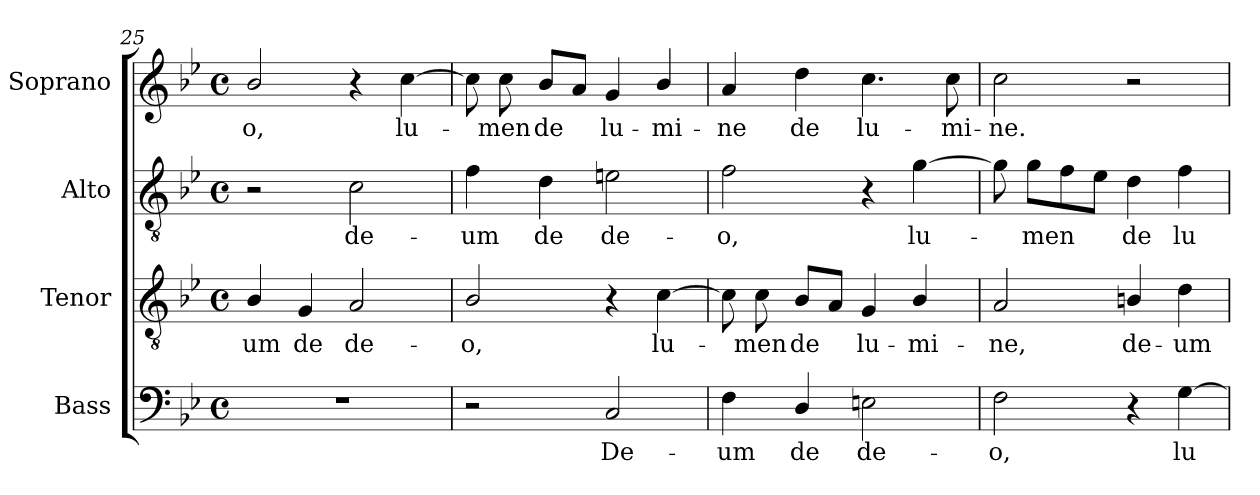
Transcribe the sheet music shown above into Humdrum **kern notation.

**kern	**text	**kern	**text	**kern	**text	**kern	**text
*part4	*part4	*part3	*part3	*part2	*part2	*part1	*part1
*staff4	*staff4	*staff3	*staff3	*staff2	*staff2	*staff1	*staff1
*I"Bass	*	*I"Tenor	*	*I"Alto	*	*I"Soprano	*
*I'B.	*	*I'T.	*	*I'A.	*	*I'S.	*
*clefF4	*	*clefGv2	*	*clefGv2	*	*clefG2	*
*	*	*ITrd7c12	*	*ITrd7c12	*	*	*
*k[b-e-]	*	*k[b-e-]	*	*k[b-e-]	*	*k[b-e-]	*
*B-:	*	*B-:	*	*B-:	*	*B-:	*
*M4/4	*	*M4/4	*	*M4/4	*	*M4/4	*
*met(c)	*	*met(c)	*	*met(c)	*	*met(c)	*
=25	=25	=25	=25	=25	=25	=25	=25
!	!	!	!LO:LY:b:color=#000000	!	!	!	!
!	!	!	!	!	!	!	!LO:LY:b:color=#000000
1r	.	4BB-i/	-um	2r	.	2b-i/	-o,
!	!	!	!LO:LY:b:color=#000000	!	!	!	!
.	.	4GGi/	de	.	.	.	.
!	!	!	!LO:LY:b:color=#000000	!	!	!	!
!	!	!	!	!	!LO:LY:b:color=#000000	!	!
.	.	2AAi/	de-	2Ci\	de-	4r	.
!	!	!	!	!	!	!	!LO:LY:b:color=#000000
.	.	.	.	.	.	[4cci\	lu-
!!LO:LB:g=z
=26	=26	=26	=26	=26	=26	=26	=26
!	!	!	!LO:LY:b:color=#000000	!	!	!	!
!	!	!	!	!	!LO:LY:b:color=#000000	!	!
2r	.	2BB-i/	-o,	4Fi\	-um	8cci\]	.
!	!	!	!	!	!	!	!LO:LY:b:color=#000000
.	.	.	.	.	.	8cci\	-men
!	!	!	!	!	!LO:LY:b:color=#000000	!	!
!	!	!	!	!	!	!	!LO:LY:b:color=#000000
.	.	.	.	4Di\	de	8b-i/L	de
.	.	.	.	.	.	8ai/J	.
!	!LO:LY:b:color=#000000	!	!	!	!	!	!
!	!	!	!	!	!LO:LY:b:color=#000000	!	!
!	!	!	!	!	!	!	!LO:LY:b:color=#000000
2Ci/	De-	4r	.	2Eni\	de-	4gi/	lu-
!	!	!	!LO:LY:b:color=#000000	!	!	!	!
!	!	!	!	!	!	!	!LO:LY:b:color=#000000
.	.	[4Ci\	lu-	.	.	4b-i/	-mi-
=27	=27	=27	=27	=27	=27	=27	=27
!	!LO:LY:b:color=#000000	!	!	!	!	!	!
!	!	!	!	!	!LO:LY:b:color=#000000	!	!
!	!	!	!	!	!	!	!LO:LY:b:color=#000000
4Fi\	-um	8Ci\]	.	2Fi\	-o,	4ai/	-ne
!	!	!	!LO:LY:b:color=#000000	!	!	!	!
.	.	8Ci\	-men	.	.	.	.
!	!LO:LY:b:color=#000000	!	!	!	!	!	!
!	!	!	!LO:LY:b:color=#000000	!	!	!	!
!	!	!	!	!	!	!	!LO:LY:b:color=#000000
4Di/	de	8BB-i/L	de	.	.	4ddi\	de
.	.	8AAi/J	.	.	.	.	.
!	!LO:LY:b:color=#000000	!	!	!	!	!	!
!	!	!	!LO:LY:b:color=#000000	!	!	!	!
!	!	!	!	!	!	!	!LO:LY:b:color=#000000
2Eni\	de-	4GGi/	lu-	4r	.	4.cci\	lu-
!	!	!	!LO:LY:b:color=#000000	!	!	!	!
!	!	!	!	!	!LO:LY:b:color=#000000	!	!
.	.	4BB-i/	-mi-	[4Gi\	lu-	.	.
!	!	!	!	!	!	!	!LO:LY:b:color=#000000
.	.	.	.	.	.	8cci\	-mi-
=28	=28	=28	=28	=28	=28	=28	=28
!	!LO:LY:b:color=#000000	!	!	!	!	!	!
!	!	!	!LO:LY:b:color=#000000	!	!	!	!
!	!	!	!	!	!	!	!LO:LY:b:color=#000000
2Fi\	-o,	2AAi/	-ne,	8Gi\]	.	2cci\	-ne.
!	!	!	!	!	!LO:LY:b:color=#000000	!	!
.	.	.	.	8Gi\L	-men	.	.
.	.	.	.	8Fi\	.	.	.
.	.	.	.	8E-i\J	.	.	.
!	!	!	!LO:LY:b:color=#000000	!	!	!	!
!	!	!	!	!	!LO:LY:b:color=#000000	!	!
4r	.	4BBni/	de-	4Di\	de	2r	.
!	!LO:LY:b:color=#000000	!	!	!	!	!	!
!	!	!	!LO:LY:b:color=#000000	!	!	!	!
!	!	!	!	!	!LO:LY:b:color=#000000	!	!
[4Gi\	lu-	4Di\	-um	4Fi\	lu-	.	.
=	=	=	=	=	=	=	=
*-	*-	*-	*-	*-	*-	*-	*-
